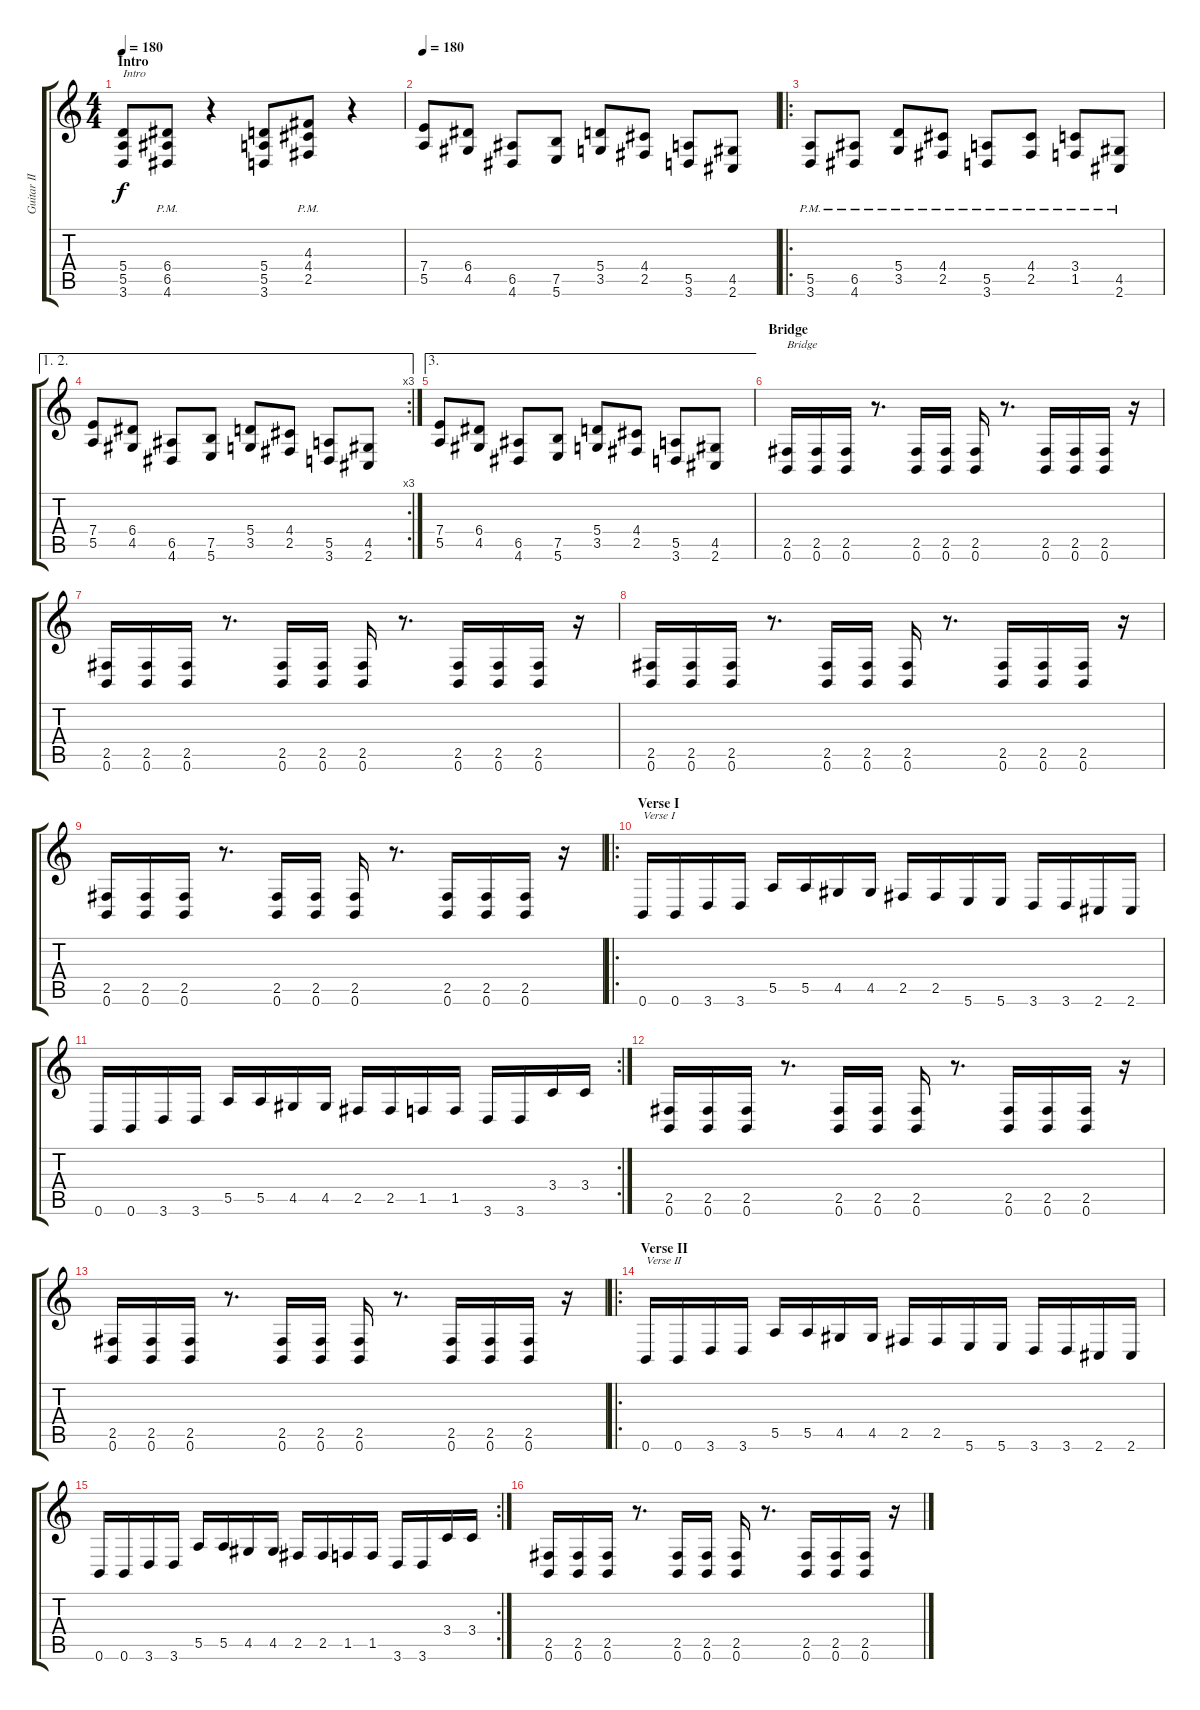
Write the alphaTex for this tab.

\track ("Guitar II [Alex Auburn]" "Guitar II ") {instrument distortionguitar}
\staff {score tabs}
\tuning (B3 Gb3 D3 A2 E2 B1) {hide}
\ts (4 4)
\section ("" "Intro")
\tempo 180
\tempo 150
\tempo 180
\clef g2
\ks c
(5.4 5.5 3.6).8{txt "Intro" dy f balance 16 instrument distortionguitar} (6.4{pm} 6.5{pm} 4.6{pm}).8 r.4 (5.4 5.5 3.6).8 (4.3{pm} 4.4{pm} 2.5{pm}).8 r.4 |
\tempo 180
(7.4 5.5).8 (6.4 4.5).8 (6.5 4.6).8 (7.5 5.6).8 (5.4 3.5).8 (4.4 2.5).8 (5.5 3.6).8 (4.5 2.6).8 |
\ro
(5.5{pm} 3.6{pm}).8 (6.5{pm} 4.6{pm}).8 (5.4{pm} 3.5{pm}).8 (4.4{pm} 2.5{pm}).8 (5.5{pm} 3.6{pm}).8 (4.4{pm} 2.5{pm}).8 (3.4{pm} 1.5{pm}).8 (4.5{pm} 2.6{pm}).8 |
\ae (1 2)
\rc 3
(7.4 5.5).8 (6.4 4.5).8 (6.5 4.6).8 (7.5 5.6).8 (5.4 3.5).8 (4.4 2.5).8 (5.5 3.6).8 (4.5 2.6).8 |
\ae 3
(7.4 5.5).8 (6.4 4.5).8 (6.5 4.6).8 (7.5 5.6).8 (5.4 3.5).8 (4.4 2.5).8 (5.5 3.6).8 (4.5 2.6).8 |
\section ("" "Bridge")
(2.5 0.6).16{txt "Bridge"} (2.5 0.6).16 (2.5 0.6).16 r.8{d} (2.5 0.6).16 (2.5 0.6).16 (2.5 0.6).16 r.8{d} (2.5 0.6).16 (2.5 0.6).16 (2.5 0.6).16 r.16 |
(2.5 0.6).16 (2.5 0.6).16 (2.5 0.6).16 r.8{d} (2.5 0.6).16 (2.5 0.6).16 (2.5 0.6).16 r.8{d} (2.5 0.6).16 (2.5 0.6).16 (2.5 0.6).16 r.16 |
(2.5 0.6).16 (2.5 0.6).16 (2.5 0.6).16 r.8{d} (2.5 0.6).16 (2.5 0.6).16 (2.5 0.6).16 r.8{d} (2.5 0.6).16 (2.5 0.6).16 (2.5 0.6).16 r.16 |
(2.5 0.6).16 (2.5 0.6).16 (2.5 0.6).16 r.8{d} (2.5 0.6).16 (2.5 0.6).16 (2.5 0.6).16 r.8{d} (2.5 0.6).16 (2.5 0.6).16 (2.5 0.6).16 r.16 |
\ro
\section ("" "Verse I")
0.6.16{txt "Verse I"} 0.6.16 3.6.16 3.6.16 5.5.16 5.5.16 4.5.16 4.5.16 2.5.16 2.5.16 5.6.16 5.6.16 3.6.16 3.6.16 2.6.16 2.6.16 |
\rc 2
0.6.16 0.6.16 3.6.16 3.6.16 5.5.16 5.5.16 4.5.16 4.5.16 2.5.16 2.5.16 1.5.16 1.5.16 3.6.16 3.6.16 3.4.16 3.4.16 |
(2.5 0.6).16 (2.5 0.6).16 (2.5 0.6).16 r.8{d} (2.5 0.6).16 (2.5 0.6).16 (2.5 0.6).16 r.8{d} (2.5 0.6).16 (2.5 0.6).16 (2.5 0.6).16 r.16 |
(2.5 0.6).16 (2.5 0.6).16 (2.5 0.6).16 r.8{d} (2.5 0.6).16 (2.5 0.6).16 (2.5 0.6).16 r.8{d} (2.5 0.6).16 (2.5 0.6).16 (2.5 0.6).16 r.16 |
\ro
\section ("" "Verse II")
0.6.16{txt "Verse II"} 0.6.16 3.6.16 3.6.16 5.5.16 5.5.16 4.5.16 4.5.16 2.5.16 2.5.16 5.6.16 5.6.16 3.6.16 3.6.16 2.6.16 2.6.16 |
\rc 2
0.6.16 0.6.16 3.6.16 3.6.16 5.5.16 5.5.16 4.5.16 4.5.16 2.5.16 2.5.16 1.5.16 1.5.16 3.6.16 3.6.16 3.4.16 3.4.16 |
(2.5 0.6).16 (2.5 0.6).16 (2.5 0.6).16 r.8{d} (2.5 0.6).16 (2.5 0.6).16 (2.5 0.6).16 r.8{d} (2.5 0.6).16 (2.5 0.6).16 (2.5 0.6).16 r.16
